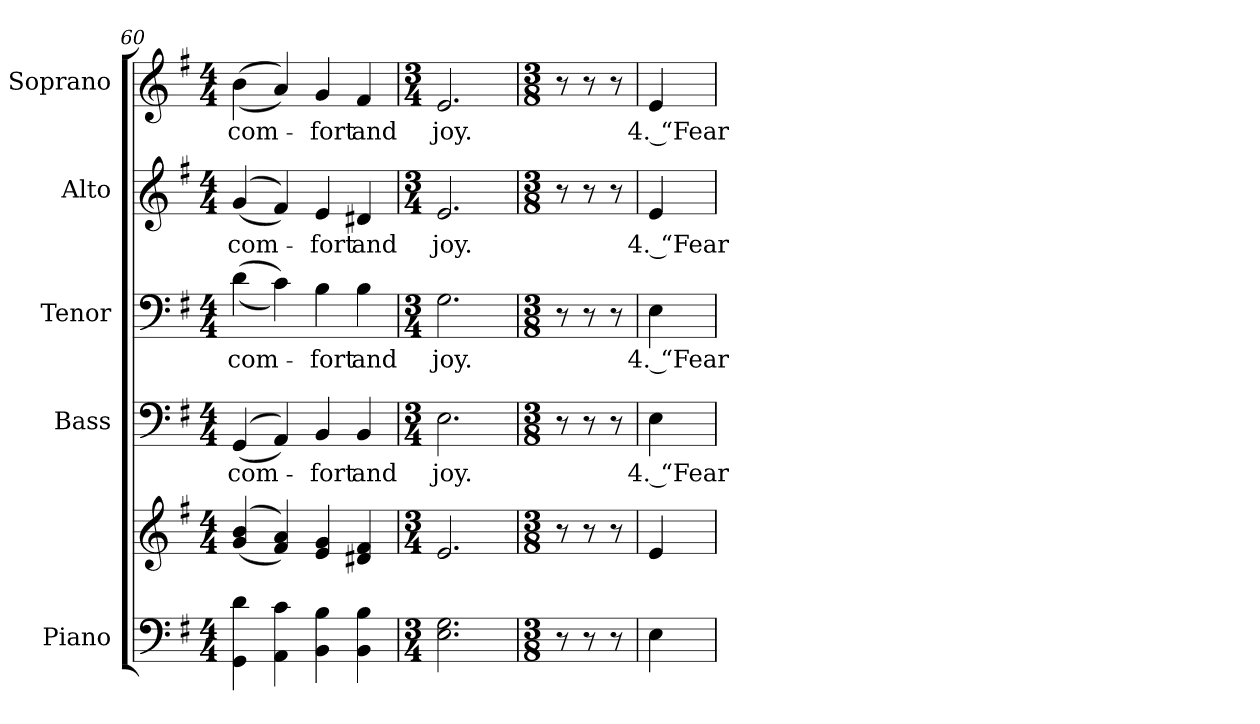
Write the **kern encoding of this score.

**kern	**kern	**kern	**text	**kern	**text	**kern	**text	**kern	**text
*part5	*part5	*part4	*part4	*part3	*part3	*part2	*part2	*part1	*part1
*staff6	*staff5	*staff4	*staff4	*staff3	*staff3	*staff2	*staff2	*staff1	*staff1
*I"Piano	*	*I"Bass	*	*I"Tenor	*	*I"Alto	*	*I"Soprano	*
*I'Pno.	*	*I'B.	*	*I'T.	*	*I'A.	*	*I'S.	*
!!LO:PB:g=z
*clefF4	*clefG2	*clefF4	*	*clefF4	*	*clefG2	*	*clefG2	*
*k[f#]	*k[f#]	*k[f#]	*	*k[f#]	*	*k[f#]	*	*k[f#]	*
*G:	*G:	*G:	*	*G:	*	*G:	*	*G:	*
*M4/4	*M4/4	*M4/4	*	*M4/4	*	*M4/4	*	*M4/4	*
=60	=60	=60	=60	=60	=60	=60	=60	=60	=60
!	!	!	!LO:LY:b:color=#000000	!	!	!	!	!	!
!	!	!	!	!	!LO:LY:b:color=#000000	!	!	!	!
!	!	!	!	!	!	!	!LO:LY:b:color=#000000	!	!
!	!	!	!	!	!	!	!	!	!LO:LY:b:color=#000000
4GGi\ 4di	((4gi/ 4bi	((4GGi/	com-	((4di\	com-	((4gi/	com-	((4bi\	com-
4AAi\ 4ci	4f#i/ 4ai))	4AAi/))	.	4ci\))	.	4f#i/))	.	4ai/))	.
!	!	!	!LO:LY:b:color=#000000	!	!	!	!	!	!
!	!	!	!	!	!LO:LY:b:color=#000000	!	!	!	!
!	!	!	!	!	!	!	!LO:LY:b:color=#000000	!	!
!	!	!	!	!	!	!	!	!	!LO:LY:b:color=#000000
4BBi\ 4Bi	4ei/ 4gi	4BBi/	-fort	4Bi\	-fort	4ei/	-fort	4gi/	-fort
!	!	!	!LO:LY:b:color=#000000	!	!	!	!	!	!
!	!	!	!	!	!LO:LY:b:color=#000000	!	!	!	!
!	!	!	!	!	!	!	!LO:LY:b:color=#000000	!	!
!	!	!	!	!	!	!	!	!	!LO:LY:b:color=#000000
4BBi\ 4Bi	4d#Xi/ 4f#i	4BBi/	and	4Bi\	and	4d#Xi/	and	4f#i/	and
=61	=61	=61	=61	=61	=61	=61	=61	=61	=61
*M3/4	*M3/4	*M3/4	*	*M3/4	*	*M3/4	*	*M3/4	*
!	!	!	!LO:LY:b:color=#000000	!	!	!	!	!	!
!	!	!	!	!	!LO:LY:b:color=#000000	!	!	!	!
!	!	!	!	!	!	!	!LO:LY:b:color=#000000	!	!
!	!	!	!	!	!	!	!	!	!LO:LY:b:color=#000000
2.Ei\ 2.Gi	2.ei/	2.Ei\	joy.	2.Gi\	joy.	2.ei/	joy.	2.ei/	joy.
!!LO:PB:g=z
=62	=62	=62	=62	=62	=62	=62	=62	=62	=62
*M3/8	*M3/8	*M3/8	*	*M3/8	*	*M3/8	*	*M3/8	*
8r	8r	8r	.	8r	.	8r	.	8r	.
8r	8r	8r	.	8r	.	8r	.	8r	.
8r	8r	8r	.	8r	.	8r	.	8r	.
=63	=63	=63	=63	=63	=63	=63	=63	=63	=63
!	!	!	!LO:LY:b:color=#000000	!	!	!	!	!	!
!	!	!	!	!	!LO:LY:b:color=#000000	!	!	!	!
!	!	!	!	!	!	!	!LO:LY:b:color=#000000	!	!
!	!	!	!	!	!	!	!	!	!LO:LY:b:color=#000000
4Ei\	4ei/	4Ei\	4. “Fear	4Ei\	4. “Fear	4ei/	4. “Fear	4ei/	4. “Fear
=	=	=	=	=	=	=	=	=	=
*-	*-	*-	*-	*-	*-	*-	*-	*-	*-
